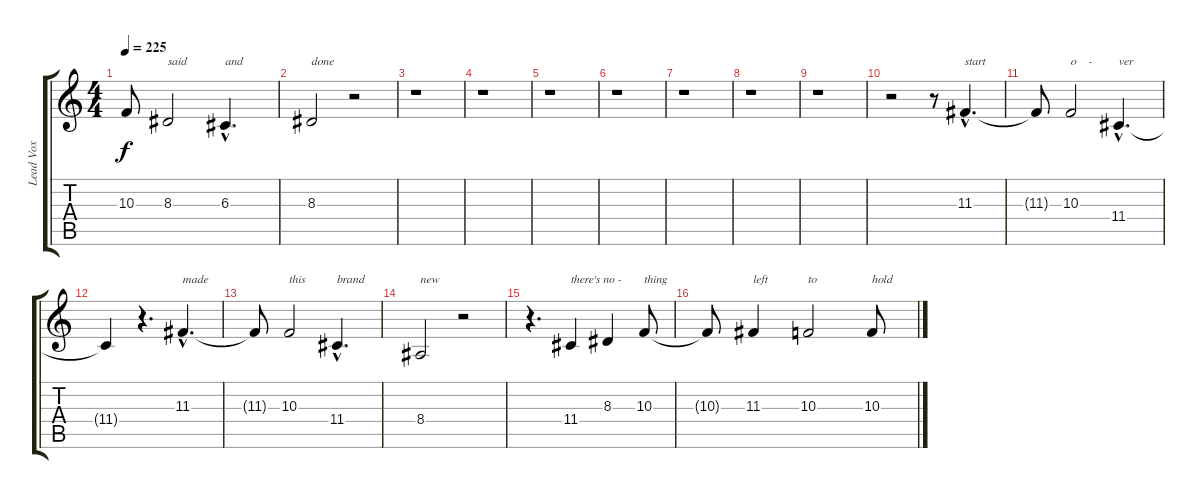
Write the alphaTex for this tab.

\track ("Lead Vox" "Lead Vox") {instrument lead6voice}
\staff {score tabs}
\tuning (E4 B3 G3 D3 A2 E2) {hide}
\ts (4 4)
\tempo 225
\clef g2
\ks c
10.3{t}.8{dy f} 8.3.2{txt "said"} 6.3{hac}.4{d txt "and"} |
8.3.2{txt "done"} r.2 |
r.1 |
r.1 |
r.1 |
r.1 |
r.1 |
r.1 |
r.1 |
r.2 r.8 11.3{hac}.4{d txt "start"} |
11.3{t}.8 10.3.2{txt "o    -"} 11.4{hac}.4{d txt "ver"} |
11.4{t}.4 r.4{d} 11.3{hac}.4{d txt "made"} |
11.3{t}.8 10.3.2{txt "this"} 11.4{hac}.4{d txt "brand"} |
8.4.2{txt "new"} r.2 |
r.4{d} 11.4.4{txt "there's no -"} 8.3.4 10.3.8{txt "thing"} |
10.3{t}.8 11.3.4{txt "left"} 10.3.2{txt "to"} 10.3.8{txt "hold"}
